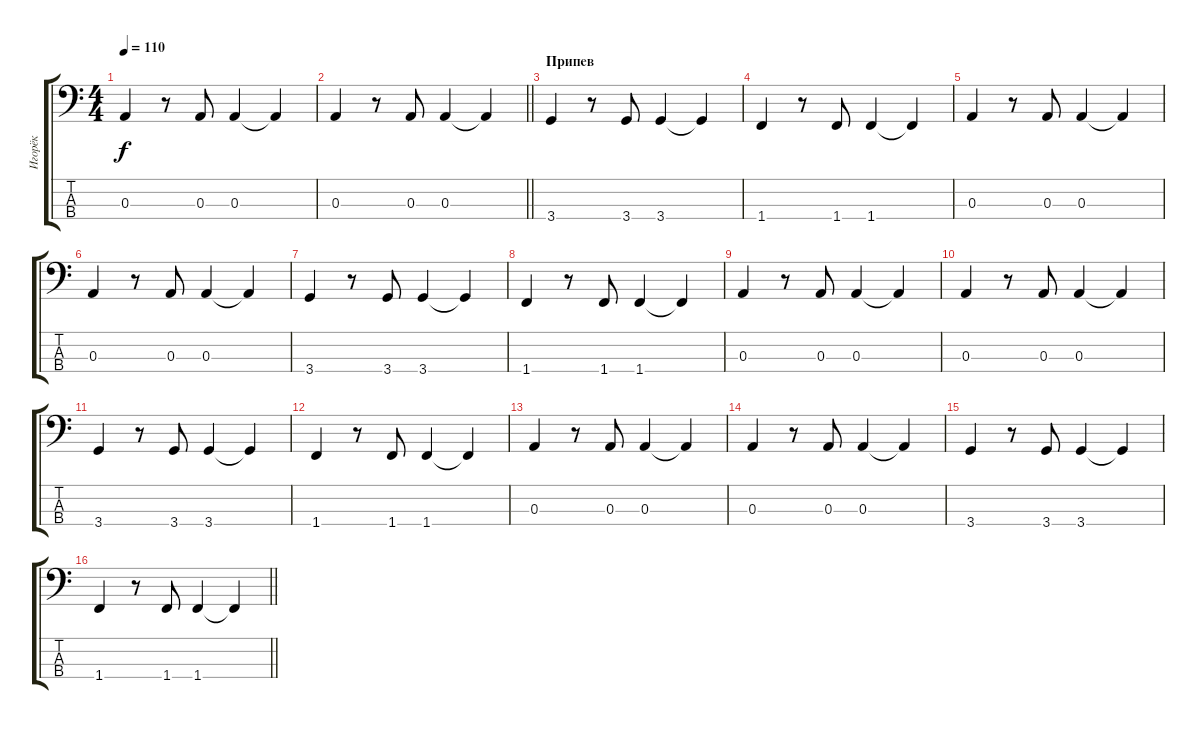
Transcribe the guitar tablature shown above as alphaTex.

\track ("Игорёк" "Игорёк") {instrument electricbassfinger}
\staff {score tabs}
\tuning (G2 D2 A1 E1) {hide}
\ts (4 4)
\tempo 110
\clef f4
\ks c
0.3.4{dy f} r.8 0.3.8 0.3.4 0.3{t}.4 |
\barLineRight lightlight
0.3.4 r.8 0.3.8 0.3.4 0.3{t}.4 |
\section ("" "Припев")
3.4.4 r.8 3.4.8 3.4.4 3.4{t}.4 |
1.4.4 r.8 1.4.8 1.4.4 1.4{t}.4 |
0.3.4 r.8 0.3.8 0.3.4 0.3{t}.4 |
0.3.4 r.8 0.3.8 0.3.4 0.3{t}.4 |
3.4.4 r.8 3.4.8 3.4.4 3.4{t}.4 |
1.4.4 r.8 1.4.8 1.4.4 1.4{t}.4 |
0.3.4 r.8 0.3.8 0.3.4 0.3{t}.4 |
0.3.4 r.8 0.3.8 0.3.4 0.3{t}.4 |
3.4.4 r.8 3.4.8 3.4.4 3.4{t}.4 |
1.4.4 r.8 1.4.8 1.4.4 1.4{t}.4 |
0.3.4 r.8 0.3.8 0.3.4 0.3{t}.4 |
0.3.4 r.8 0.3.8 0.3.4 0.3{t}.4 |
3.4.4 r.8 3.4.8 3.4.4 3.4{t}.4 |
\barLineRight lightlight
1.4.4 r.8 1.4.8 1.4.4 1.4{t}.4
